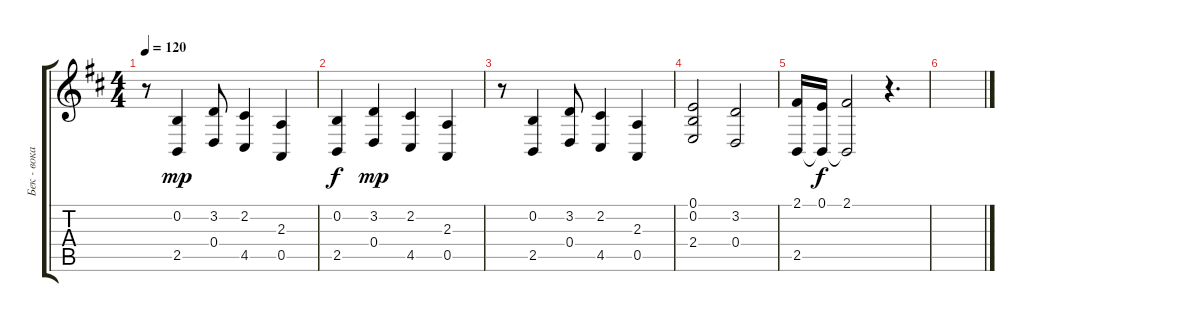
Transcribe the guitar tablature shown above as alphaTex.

\track ("Бек - вокал" "Бек - вока") {instrument choiraahs}
\staff {score tabs}
\tuning (E4 B3 G3 D3 A2 E2) {hide}
\ts (4 4)
\tempo 120
\clef g2
\ks d
r.8{dy mp} (0.2 2.5).4 (3.2 0.4).8 (2.2 4.5).4 (2.3 0.5).4 |
(0.2 2.5).4{dy f} (3.2 0.4).4{dy mp} (2.2 4.5).4 (2.3 0.5).4 |
r.8 (0.2 2.5).4 (3.2 0.4).8 (2.2 4.5).4 (2.3 0.5).4 |
(0.1 0.2 2.4).2 (3.2 0.4).2 |
(2.1 2.5).16 (0.1 2.5{t}).16{dy f} (2.1 2.5{t}).2 r.4{d} |
\ks bminor
